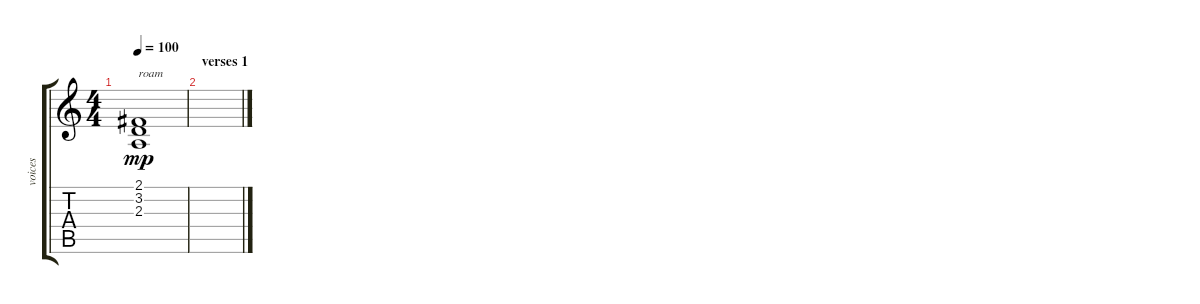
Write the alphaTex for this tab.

\track ("voices" "voices") {instrument flute}
\staff {score tabs}
\tuning (E4 B3 G3 D3 A2 E2) {hide}
\ts (4 4)
\tempo 100
\clef g2
\ks c
(2.1 3.2 2.3).1{txt "roam" dy mp} |
\section ("" "verses 1")
